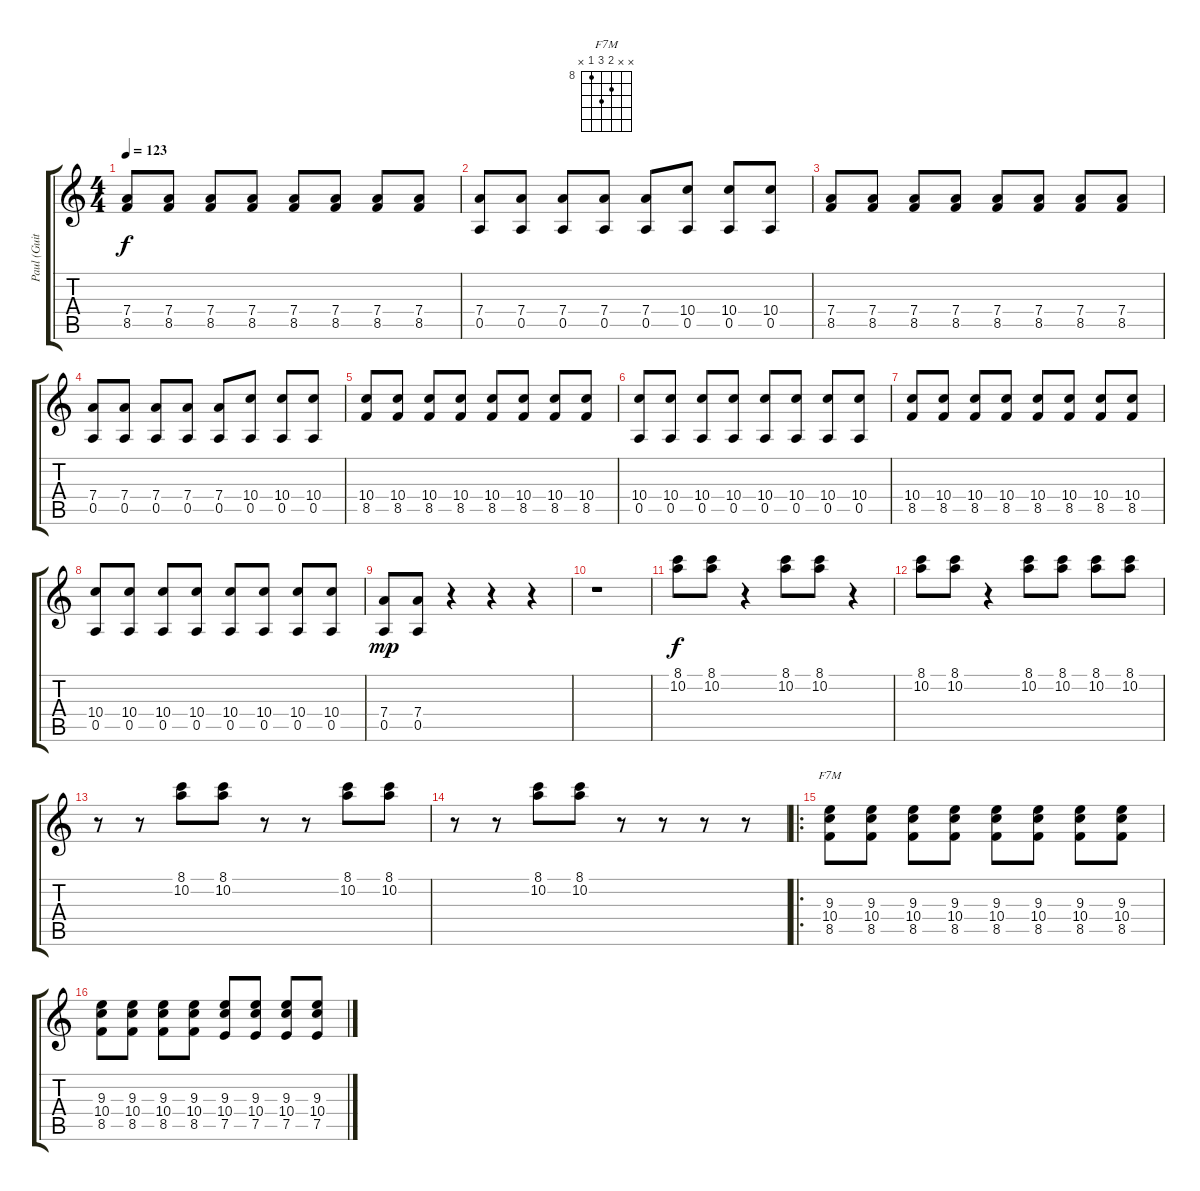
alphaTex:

\track ("Paul (Guitar)" "Paul (Guit") {instrument overdrivenguitar}
\staff {score tabs}
\tuning (E4 B3 G3 D3 A2 E2) {hide}
\chord ("F7M" x x 9 10 8 x) {firstfret 8}
\ts (4 4)
\tempo 123
\clef g2
\ks c
(7.4 8.5).8{dy f} (7.4 8.5).8 (7.4 8.5).8 (7.4 8.5).8 (7.4 8.5).8 (7.4 8.5).8 (7.4 8.5).8 (7.4 8.5).8 |
(7.4 0.5).8 (7.4 0.5).8 (7.4 0.5).8 (7.4 0.5).8 (7.4 0.5).8 (10.4 0.5).8 (10.4 0.5).8 (10.4 0.5).8 |
(7.4 8.5).8 (7.4 8.5).8 (7.4 8.5).8 (7.4 8.5).8 (7.4 8.5).8 (7.4 8.5).8 (7.4 8.5).8 (7.4 8.5).8 |
(7.4 0.5).8 (7.4 0.5).8 (7.4 0.5).8 (7.4 0.5).8 (7.4 0.5).8 (10.4 0.5).8 (10.4 0.5).8 (10.4 0.5).8 |
(10.4 8.5).8 (10.4 8.5).8 (10.4 8.5).8 (10.4 8.5).8 (10.4 8.5).8 (10.4 8.5).8 (10.4 8.5).8 (10.4 8.5).8 |
(10.4 0.5).8 (10.4 0.5).8 (10.4 0.5).8 (10.4 0.5).8 (10.4 0.5).8 (10.4 0.5).8 (10.4 0.5).8 (10.4 0.5).8 |
(10.4 8.5).8 (10.4 8.5).8 (10.4 8.5).8 (10.4 8.5).8 (10.4 8.5).8 (10.4 8.5).8 (10.4 8.5).8 (10.4 8.5).8 |
(10.4 0.5).8 (10.4 0.5).8 (10.4 0.5).8 (10.4 0.5).8 (10.4 0.5).8 (10.4 0.5).8 (10.4 0.5).8 (10.4 0.5).8 |
(7.4 0.5).8{dy mp} (7.4 0.5).8 r.4 r.4 r.4 |
r.1 |
(8.1 10.2).8{dy f} (8.1 10.2).8 r.4 (8.1 10.2).8 (8.1 10.2).8 r.4 |
(8.1 10.2).8 (8.1 10.2).8 r.4 (8.1 10.2).8 (8.1 10.2).8 (8.1 10.2).8 (8.1 10.2).8 |
r.8 r.8 (8.1 10.2).8 (8.1 10.2).8 r.8 r.8 (8.1 10.2).8 (8.1 10.2).8 |
r.8 r.8 (8.1 10.2).8 (8.1 10.2).8 r.8 r.8 r.8 r.8 |
\ro
(9.3 10.4 8.5).8{ch "F7M"} (9.3 10.4 8.5).8 (9.3 10.4 8.5).8 (9.3 10.4 8.5).8 (9.3 10.4 8.5).8 (9.3 10.4 8.5).8 (9.3 10.4 8.5).8 (9.3 10.4 8.5).8 |
(9.3 10.4 8.5).8 (9.3 10.4 8.5).8 (9.3 10.4 8.5).8 (9.3 10.4 8.5).8 (9.3 10.4 7.5).8 (9.3 10.4 7.5).8 (9.3 10.4 7.5).8 (9.3 10.4 7.5).8
